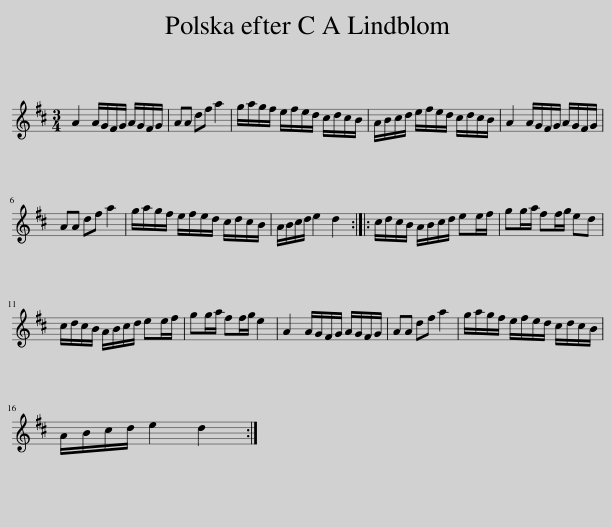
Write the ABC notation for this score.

X:1
L:1/8
M:3/4
I:linebreak $
K:D
V:1 treble
V:1
 A2 A/G/F/G/ A/G/F/G/ | AA df a2 | g/a/g/f/ e/f/e/d/ c/d/c/B/ | A/B/c/d/ e/f/e/d/ c/d/c/B/ | A2 A/G/F/G/ A/G/F/G/ |$ %5
 AA df a2 | g/a/g/f/ e/f/e/d/ c/d/c/B/ | A/B/c/d/ e2 d2 :: c/d/c/B/ A/B/c/d/ ee/f/ | gg/a/ ff/g/ ed |$ %10
 c/d/c/B/ A/B/c/d/ ee/f/ | gg/a/ ff/g/ e2 | A2 A/G/F/G/ A/G/F/G/ | AA df a2 | g/a/g/f/ e/f/e/d/ c/d/c/B/ |$ %15
 A/B/c/d/ e2 d2 :| %16
